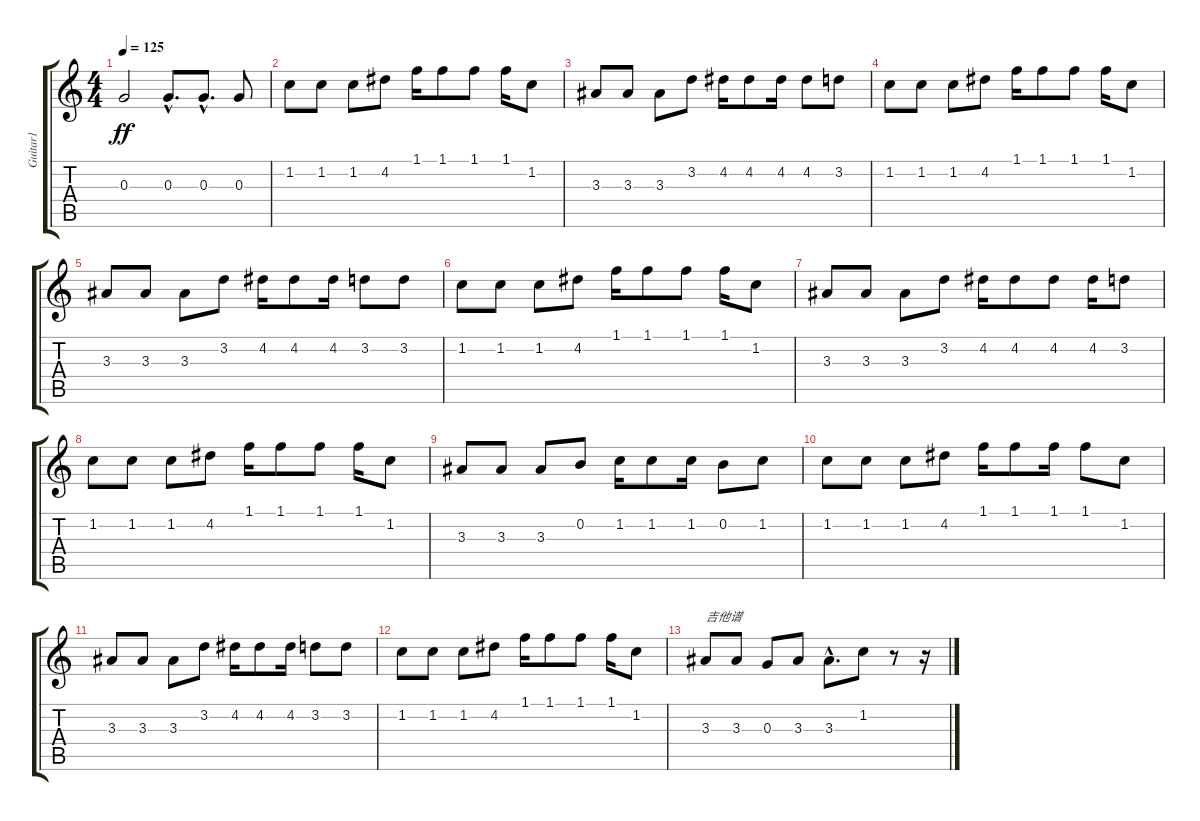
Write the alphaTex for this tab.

\track ("Guitar1" "Guitar1") {instrument distortionguitar}
\staff {score tabs}
\tuning (E4 B3 G3 D3 A2 E2) {hide}
\ts (4 4)
\tempo 125
\clef g2
\ks c
0.3.2{dy ff volume 11 balance 15 instrument distortionguitar} 0.3{hac}.8{d} 0.3{hac}.8{d} 0.3.8 |
1.2.8 1.2.8 1.2.8 4.2.8 1.1.16 1.1.8 1.1.8 1.1.16 1.2.8 |
3.3.8 3.3.8 3.3.8 3.2.8 4.2.16 4.2.8 4.2.16 4.2.8 3.2.8 |
1.2.8 1.2.8 1.2.8 4.2.8 1.1.16 1.1.8 1.1.8 1.1.16 1.2.8 |
3.3.8 3.3.8 3.3.8 3.2.8 4.2.16 4.2.8 4.2.16 3.2.8 3.2.8 |
1.2.8 1.2.8 1.2.8 4.2.8 1.1.16 1.1.8 1.1.8 1.1.16 1.2.8 |
3.3.8 3.3.8 3.3.8 3.2.8 4.2.16 4.2.8 4.2.8 4.2.16 3.2.8 |
1.2.8 1.2.8 1.2.8 4.2.8 1.1.16 1.1.8 1.1.8 1.1.16 1.2.8 |
3.3.8 3.3.8 3.3.8 0.2.8 1.2.16 1.2.8 1.2.16 0.2.8 1.2.8 |
1.2.8 1.2.8 1.2.8 4.2.8 1.1.16 1.1.8 1.1.16 1.1.8 1.2.8 |
3.3.8 3.3.8 3.3.8 3.2.8 4.2.16 4.2.8 4.2.16 3.2.8 3.2.8 |
1.2.8 1.2.8 1.2.8 4.2.8 1.1.16 1.1.8 1.1.8 1.1.16 1.2.8 |
3.3.8{txt "吉他谱"} 3.3.8 0.3.8 3.3.8 3.3{hac}.8{d} 1.2.8 r.8 r.16
